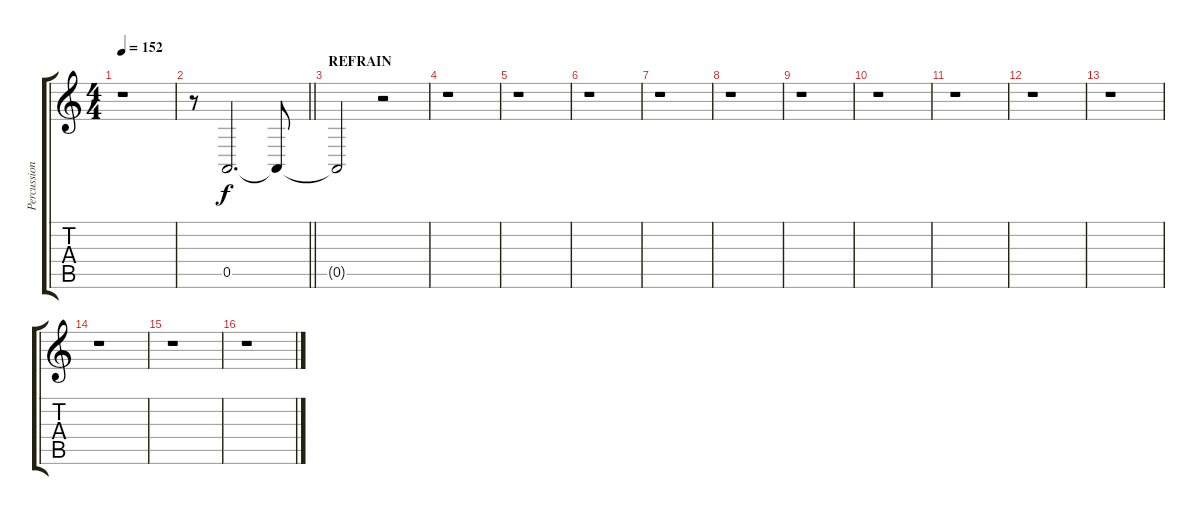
\track ("Percussions" "Percussion") {instrument reversecymbal}
\staff {score tabs}
\tuning (E4 B3 G3 D3 A2 E2) {hide}
\ts (4 4)
\tempo 152
\clef g2
\ks c
r.1{dy f} |
\barLineRight lightlight
r.8 0.5.2{d} 0.5{t}.8 |
\section ("" "REFRAIN")
0.5{t}.2 r.2 |
r.1 |
r.1 |
r.1 |
r.1 |
r.1 |
r.1 |
r.1 |
r.1 |
r.1 |
r.1 |
r.1 |
r.1 |
r.1
